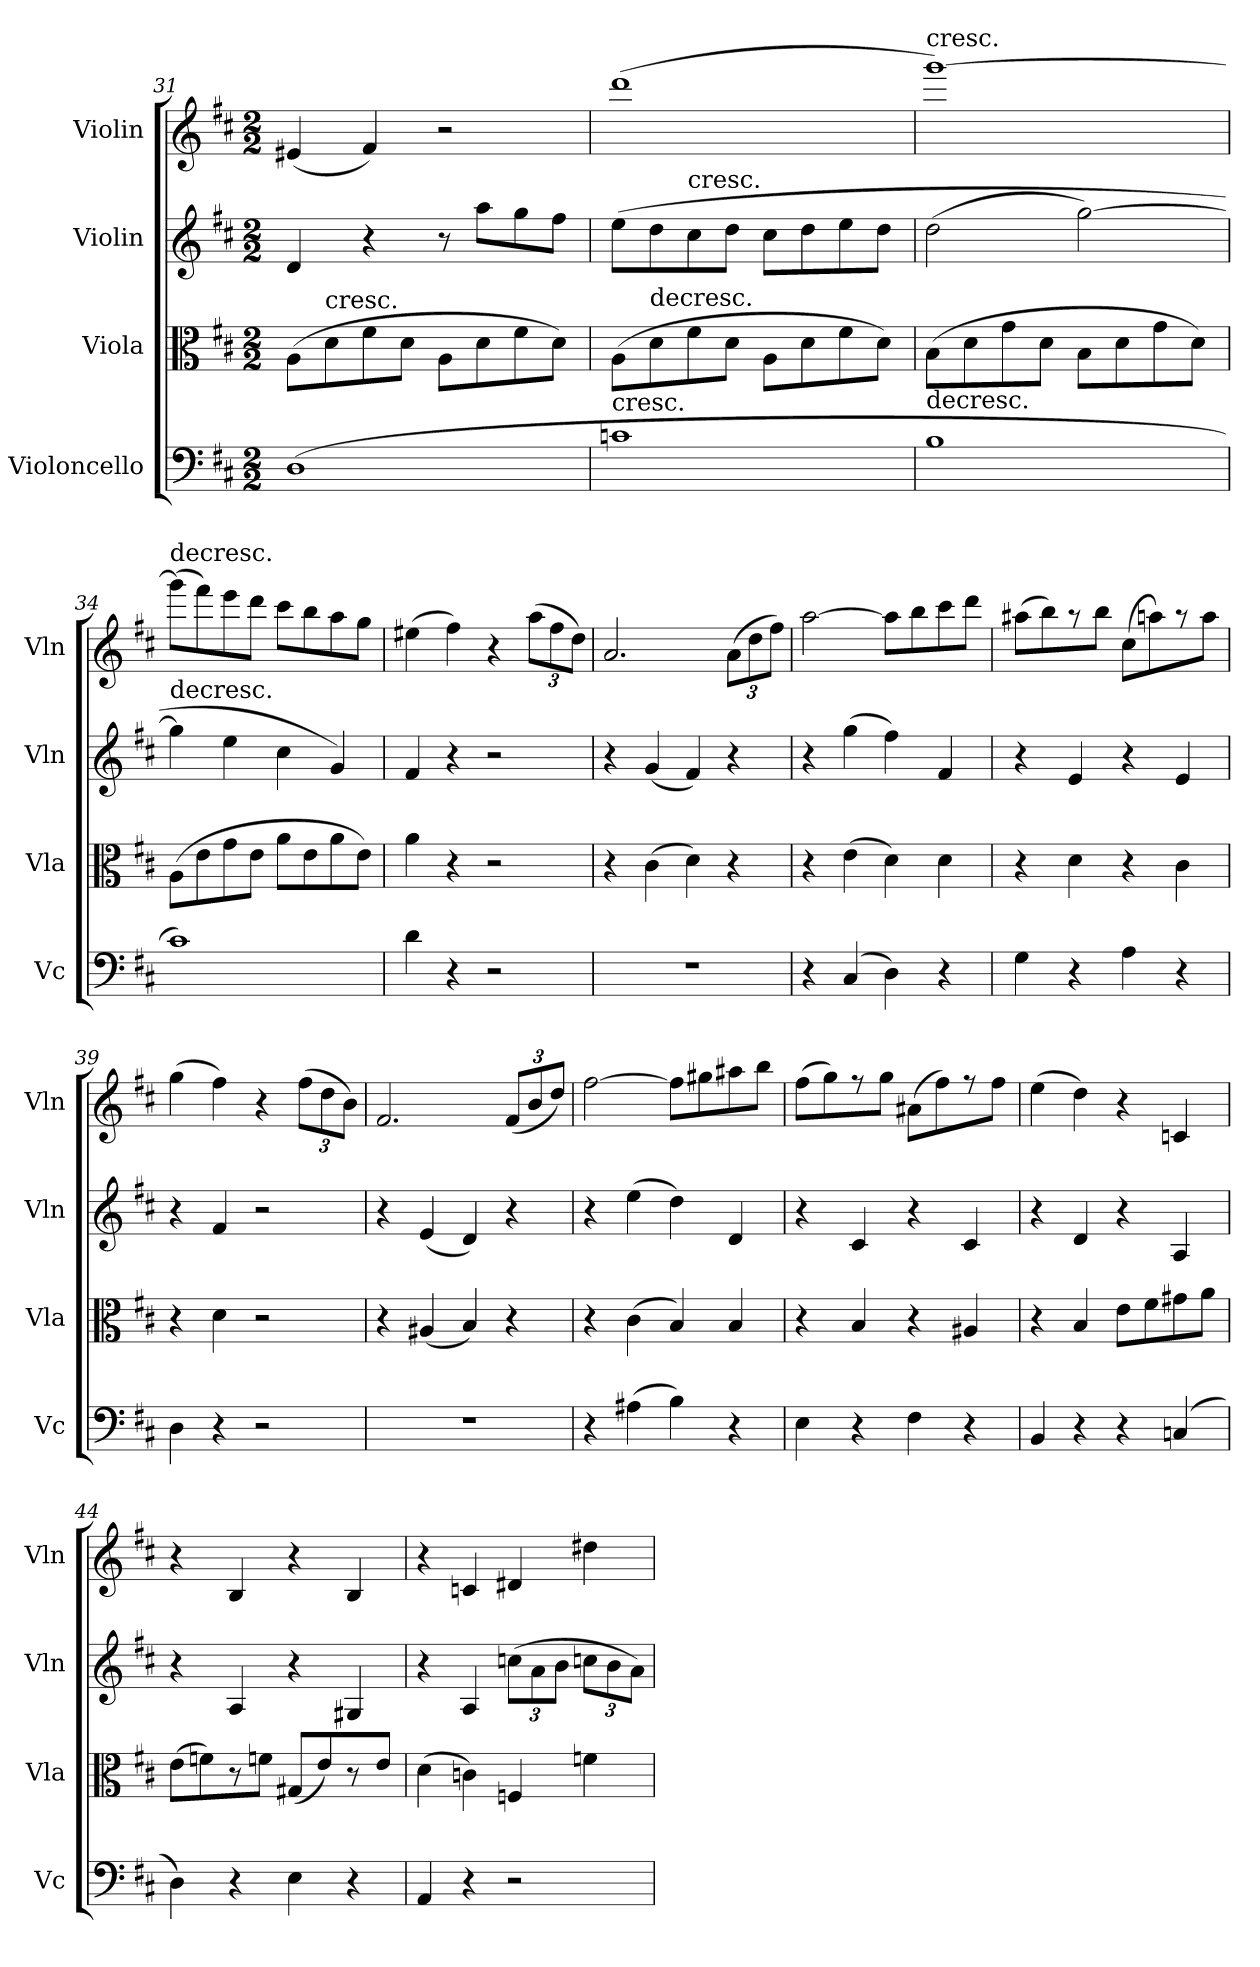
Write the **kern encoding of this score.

**kern	**kern	**kern	**kern
*part4	*part3	*part2	*part1
*staff4	*staff3	*staff2	*staff1
*I"Violoncello	*I"Viola	*I"Violin	*I"Violin
*I'Vc	*I'Vla	*I'Vln	*I'Vln
*clefF4	*clefC3	*clefG2	*clefG2
*k[f#c#]	*k[f#c#]	*k[f#c#]	*k[f#c#]
*M2/2	*M2/2	*M2/2	*M2/2
=31	=31	=31	=31
(1D	(8A\L	4d/	(4e#X/
!	!LO:TX:t=cresc.	!	!
.	8d\	.	.
.	8f#\	4r	4f#/)
.	8d\J	.	.
.	8A\L	8r	2r
.	8d\	8aa\L	.
.	8f#\	8gg\	.
.	8d\J)	8ff#\J	.
=32	=32	=32	=32
!LO:TX:t=cresc.	!	!	!
1cn	(8A\L	(8ee\L	(1ddd
!	!LO:TX:t=decresc.	!	!
.	8d\	8dd\	.
!	!	!LO:TX:t=cresc.	!
.	8f#\	8cc#\	.
.	8d\J	8dd\J	.
.	8A\L	8cc#\L	.
.	8d\	8dd\	.
.	8f#\	8ee\	.
.	8d\J)	8dd\J	.
=33	=33	=33	=33
!	!	!	!LO:TX:t=cresc.
!LO:TX:t=decresc.	!	!	!
1B	(8B\L	(2dd\	[1ggg)
.	8d\	.	.
.	8g\	.	.
.	8d\J	.	.
.	8B\L	[2gg\)	.
.	8d\	.	.
.	8g\	.	.
.	8d\J)	.	.
=34	=34	=34	=34
!	!	!	!LO:TX:t=decresc.
!	!	!LO:TX:t=decresc.	!
1c#)	(8A\L	4gg\]	(8ggg\L]
.	8e\	.	8fff#\)
.	8g\	4ee\	8eee\
.	8e\J	.	8ddd\J
.	8a\L	4cc#\	8ccc#\L
.	8e\	.	8bb\
.	8a\	4g/)	8aa\
.	8e\J)	.	8gg\J
=35	=35	=35	=35
4d\	4a\	4f#/	(4ee#X\
4r	4r	4r	4ff#\)
2r	2r	2r	4r
.	.	.	(12aa\L
.	.	.	12ff#\
.	.	.	12dd\J)
=36	=36	=36	=36
1r	4r	4r	2.a/
.	(4c#\	(4g/	.
.	4d\)	4f#/)	.
.	4r	4r	(12a\L
.	.	.	12dd\
.	.	.	12ff#\J)
=37	=37	=37	=37
4r	4r	4r	[2aa\
(4C#/	(4e\	(4gg\	.
4D\)	4d\)	4ff#\)	8aa\L]
.	.	.	8bb\
4r	4d\	4f#/	8ccc#\
.	.	.	8ddd\J
=38	=38	=38	=38
4G\	4r	4r	(8aa#X\L
.	.	.	8bb\)
4r	4d\	4e/	8r
.	.	.	8bb\J
4A\	4r	4r	(8cc#\L
.	.	.	8aan\)
4r	4c#\	4e/	8r
.	.	.	8aa\J
=39	=39	=39	=39
4D\	4r	4r	(4gg\
4r	4d\	4f#/	4ff#\)
2r	2r	2r	4r
.	.	.	(12ff#\L
.	.	.	12dd\
.	.	.	12b\J)
=40	=40	=40	=40
1r	4r	4r	2.f#/
.	(4A#X/	(4e/	.
.	4B/)	4d/)	.
.	4r	4r	(12f#/L
.	.	.	12b/
.	.	.	12dd/J)
=41	=41	=41	=41
4r	4r	4r	[2ff#\
(4A#X\	(4c#\	(4ee\	.
4B\)	4B/)	4dd\)	8ff#\L]
.	.	.	8gg#X\
4r	4B/	4d/	8aa#X\
.	.	.	8bb\J
=42	=42	=42	=42
4E\	4r	4r	(8ff#\L
.	.	.	8gg\)
4r	4B/	4c#/	8r
.	.	.	8gg\J
4F#\	4r	4r	(8a#X\L
.	.	.	8ff#\)
4r	4A#X/	4c#/	8r
.	.	.	8ff#\J
=43	=43	=43	=43
4BB/	4r	4r	(4ee\
4r	4B/	4d/	4dd\)
4r	8e\L	4r	4r
.	8f#\	.	.
(4Cn/	8g#X\	4A/	4cn/
.	8a\J	.	.
=44	=44	=44	=44
4D\)	(8e\L	4r	4r
.	8fn\)	.	.
4r	8r	4A/	4B/
.	8fn\J	.	.
4E\	(8G#X/L	4r	4r
.	8e/)	.	.
4r	8r	4G#X/	4B/
.	8e/J	.	.
=45	=45	=45	=45
4AA/	(4d\	4r	4r
4r	4cn\)	4A/	4cn/
2r	4Fn/	(12ccn\L	4d#X/
.	.	12a\	.
.	.	12b\J	.
.	4fn\	12ccn\L	4dd#X\
.	.	12b\	.
.	.	12a\J)	.
=	=	=	=
*-	*-	*-	*-
